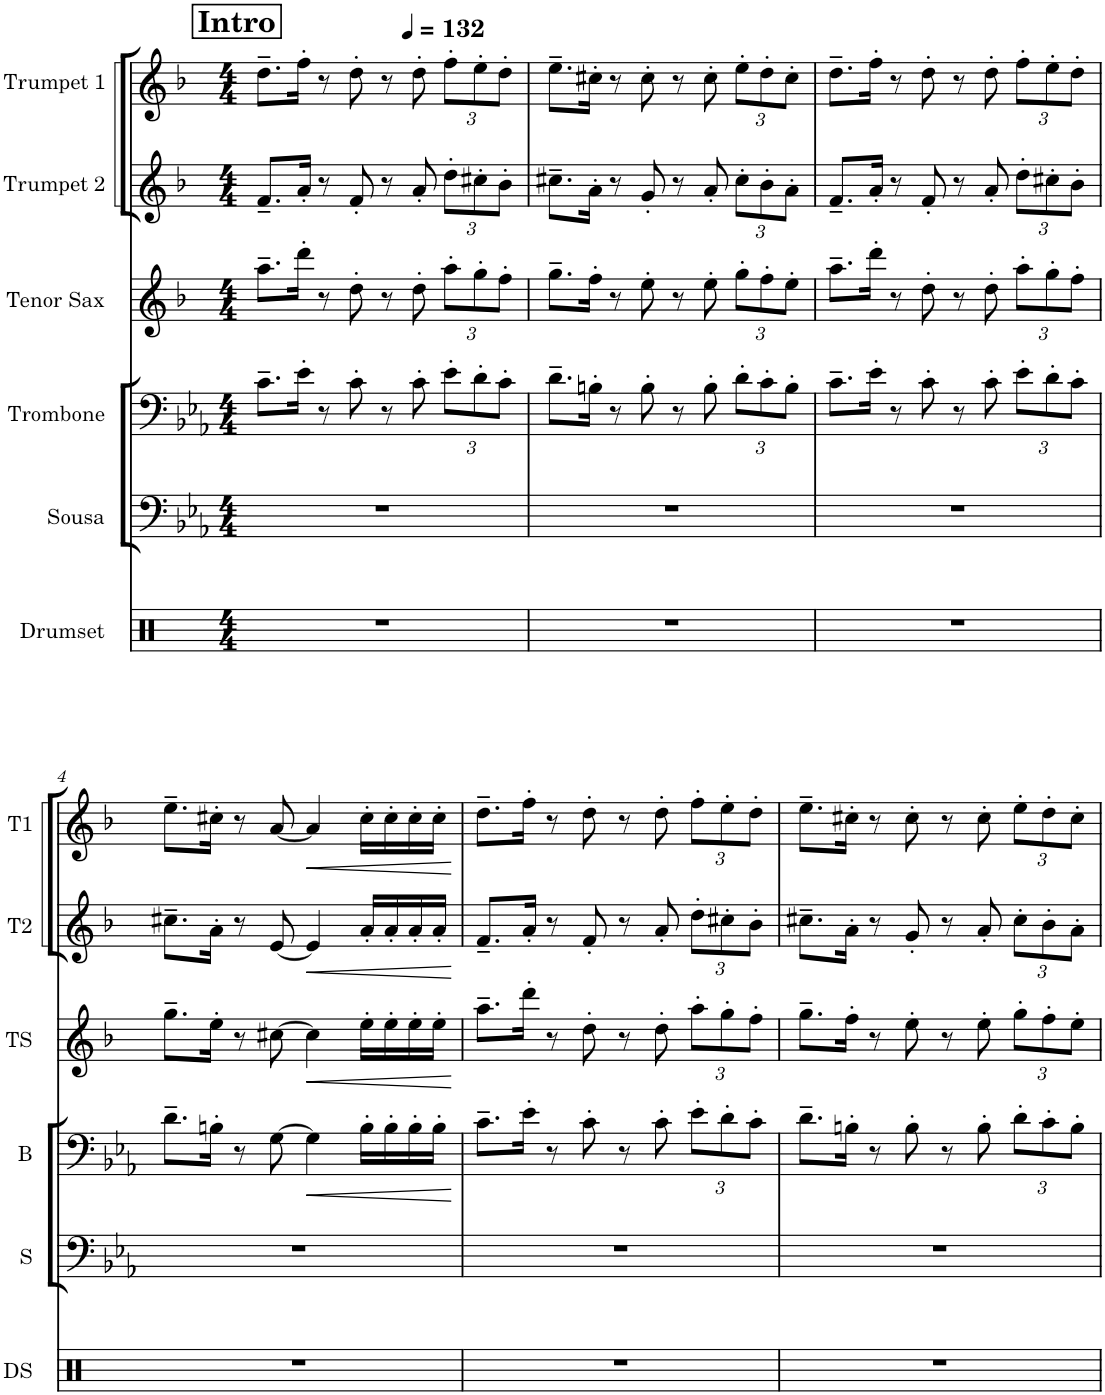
**kern	**kern	**kern	**dynam	**kern	**dynam	**kern	**dynam	**kern	**dynam
*part6	*part5	*part4	*part4	*part3	*part3	*part2	*part2	*part1	*part1
*staff6	*staff5	*staff4	*staff4	*staff3	*staff3	*staff2	*staff2	*staff1	*staff1
*I"Drumset	*I"Sousa	*I"Trombone	*	*I"Tenor Sax	*	*I"Trumpet 2	*	*I"Trumpet 1	*
*I'DS	*I'S	*	*	*I'TS	*	*I'T2	*	*I'T1	*
*clefX	*clefF4	*clefF4	*	*clefG2	*	*clefG2	*	*clefG2	*
*	*	*	*	*Trd8c14	*	*Trd1c2	*	*Trd1c2	*
*k[]	*k[b-e-a-]	*k[b-e-a-]	*	*k[b-]	*	*k[b-]	*	*k[b-]	*
*M4/4	*M4/4	*M4/4	*	*M4/4	*	*M4/4	*	*M4/4	*
*MM132	*MM132	*MM132	*	*MM132	*	*MM132	*	*MM132	*
!!LO:REH:place=s1:a:B:fs=14:t=Intro
=1	=1	=1	=1	=1	=1	=1	=1	=1	=1
1r	1r	8.c~\L	.	8.aa~\L	.	8.f~/L	.	8.dd~\L	.
.	.	16e-'\Jk	.	16ddd'\Jk	.	16a'/Jk	.	16ff'\Jk	.
.	.	8r	.	8r	.	8r	.	8r	.
.	.	8c'\	.	8dd'\	.	8f'/	.	8dd'\	.
.	.	8r	.	8r	.	8r	.	8r	.
.	.	8c'\	.	8dd'\	.	8a'/	.	8dd'\	.
*	*	*Xbrackettup	*	*Xbrackettup	*	*Xbrackettup	*	*Xbrackettup	*
.	.	12e-'\L	.	12aa'\L	.	12dd'\L	.	12ff'\L	.
.	.	12d'\	.	12gg'\	.	12cc#X'\	.	12ee'\	.
.	.	12c'\J	.	12ff'\J	.	12b-'\J	.	12dd'\J	.
=2	=2	=2	=2	=2	=2	=2	=2	=2	=2
1r	1r	8.d~\L	.	8.gg~\L	.	8.cc#X~\L	.	8.ee~\L	.
.	.	16Bn'\Jk	.	16ff'\Jk	.	16a'\Jk	.	16cc#X'\Jk	.
.	.	8r	.	8r	.	8r	.	8r	.
.	.	8B'\	.	8ee'\	.	8g'/	.	8cc#'\	.
.	.	8r	.	8r	.	8r	.	8r	.
.	.	8B'\	.	8ee'\	.	8a'/	.	8cc#'\	.
.	.	12d'\L	.	12gg'\L	.	12cc#'\L	.	12ee'\L	.
.	.	12c'\	.	12ff'\	.	12b-'\	.	12dd'\	.
.	.	12B'\J	.	12ee'\J	.	12a'\J	.	12cc#'\J	.
=3	=3	=3	=3	=3	=3	=3	=3	=3	=3
1r	1r	8.c~\L	.	8.aa~\L	.	8.f~/L	.	8.dd~\L	.
.	.	16e-'\Jk	.	16ddd'\Jk	.	16a'/Jk	.	16ff'\Jk	.
.	.	8r	.	8r	.	8r	.	8r	.
.	.	8c'\	.	8dd'\	.	8f'/	.	8dd'\	.
.	.	8r	.	8r	.	8r	.	8r	.
.	.	8c'\	.	8dd'\	.	8a'/	.	8dd'\	.
.	.	12e-'\L	.	12aa'\L	.	12dd'\L	.	12ff'\L	.
.	.	12d'\	.	12gg'\	.	12cc#X'\	.	12ee'\	.
.	.	12c'\J	.	12ff'\J	.	12b-'\J	.	12dd'\J	.
!!LO:LB:g=z
=4	=4	=4	=4	=4	=4	=4	=4	=4	=4
1r	1r	8.d~\L	.	8.gg~\L	.	8.cc#X~\L	.	8.ee~\L	.
.	.	16Bn'\Jk	.	16ee'\Jk	.	16a'\Jk	.	16cc#X'\Jk	.
.	.	8r	.	8r	.	8r	.	8r	.
.	.	[8G\	.	[8cc#X\	.	[8e/	.	[8a/	.
!	!	!	!LO:HP:b	!	!LO:HP:b	!	!LO:HP:b	!	!LO:HP:b
.	.	4G\]	<	4cc#\]	<	4e/]	<	4a/]	<
.	.	16B'\LL	.	16ee'\LL	.	16a'/LL	.	16cc#'\LL	.
.	.	16B'\	.	16ee'\	.	16a'/	.	16cc#'\	.
.	.	16B'\	.	16ee'\	.	16a'/	.	16cc#'\	.
.	.	16B'\JJ	.	16ee'\JJ	.	16a'/JJ	.	16cc#'\JJ	.
.	.	.	[	.	[	.	[	.	[
=5	=5	=5	=5	=5	=5	=5	=5	=5	=5
1r	1r	8.c~\L	.	8.aa~\L	.	8.f~/L	.	8.dd~\L	.
.	.	16e-'\Jk	.	16ddd'\Jk	.	16a'/Jk	.	16ff'\Jk	.
.	.	8r	.	8r	.	8r	.	8r	.
.	.	8c'\	.	8dd'\	.	8f'/	.	8dd'\	.
.	.	8r	.	8r	.	8r	.	8r	.
.	.	8c'\	.	8dd'\	.	8a'/	.	8dd'\	.
.	.	12e-'\L	.	12aa'\L	.	12dd'\L	.	12ff'\L	.
.	.	12d'\	.	12gg'\	.	12cc#X'\	.	12ee'\	.
.	.	12c'\J	.	12ff'\J	.	12b-'\J	.	12dd'\J	.
=6	=6	=6	=6	=6	=6	=6	=6	=6	=6
1r	1r	8.d~\L	.	8.gg~\L	.	8.cc#X~\L	.	8.ee~\L	.
.	.	16Bn'\Jk	.	16ff'\Jk	.	16a'\Jk	.	16cc#X'\Jk	.
.	.	8r	.	8r	.	8r	.	8r	.
.	.	8B'\	.	8ee'\	.	8g'/	.	8cc#'\	.
.	.	8r	.	8r	.	8r	.	8r	.
.	.	8B'\	.	8ee'\	.	8a'/	.	8cc#'\	.
.	.	12d'\L	.	12gg'\L	.	12cc#'\L	.	12ee'\L	.
.	.	12c'\	.	12ff'\	.	12b-'\	.	12dd'\	.
.	.	12B'\J	.	12ee'\J	.	12a'\J	.	12cc#'\J	.
=	=	=	=	=	=	=	=	=	=
*-	*-	*-	*-	*-	*-	*-	*-	*-	*-
